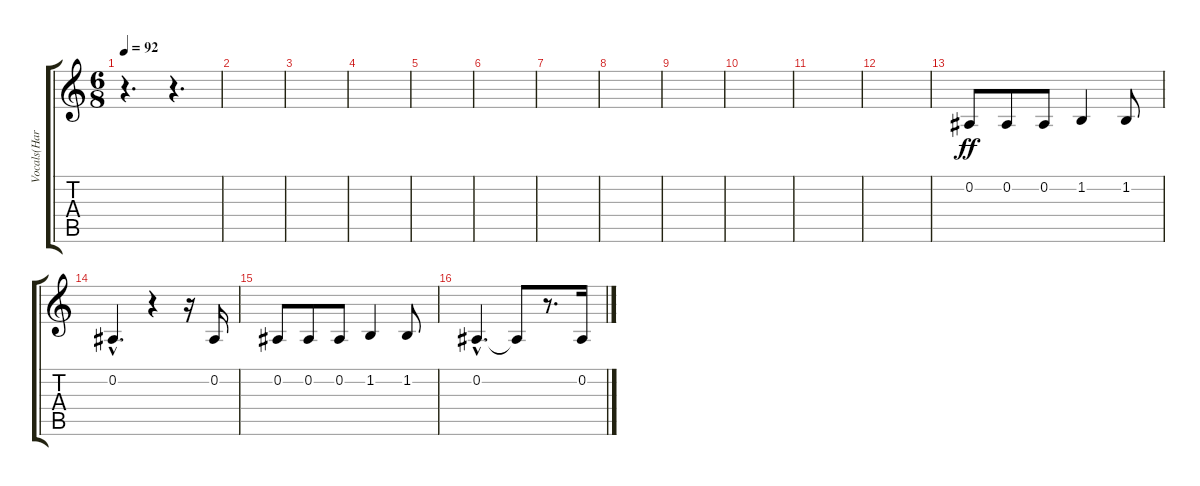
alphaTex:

\track ("Vocals(Harmony)" "Vocals(Har") {instrument lead2sawtooth}
\staff {score tabs}
\tuning (Eb4 Bb3 Gb3 Db3 Ab2 Eb2) {hide}
\ts (6 8)
\tempo 92
\clef g2
\ks c
r.4{d dy ff} r.4{d} |
|
|
|
|
|
|
|
|
|
|
|
0.2.8 0.2.8 0.2.8 1.2.4 1.2.8 |
0.2{hac}.4{d} r.4 r.16 0.2.16 |
0.2.8 0.2.8 0.2.8 1.2.4 1.2.8 |
0.2{hac}.4{d} 0.2{t}.8 r.8{d} 0.2.16
